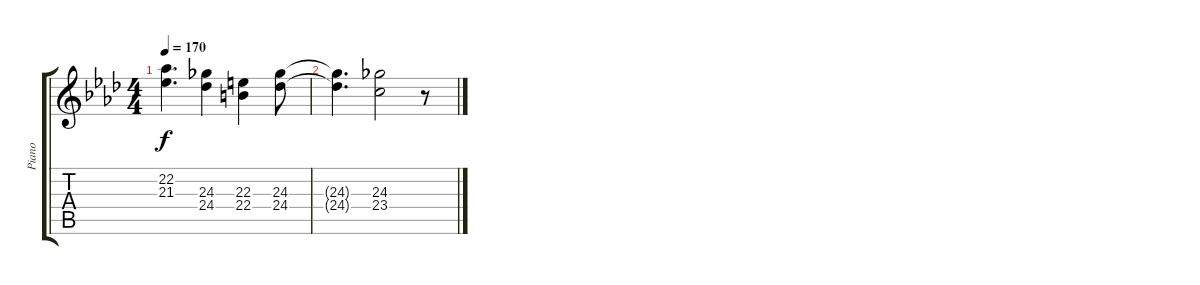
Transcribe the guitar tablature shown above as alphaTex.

\track ("Piano" "Piano") {instrument acousticgrandpiano}
\staff {score tabs}
\tuning (Eb4 Bb3 Gb3 Db3 Ab2 Eb2) {hide}
\ts (4 4)
\tempo 170
\clef g2
\ks ab
(22.2 21.3).4{d dy f} (24.3 24.4).4 (22.3 22.4).4 (24.3 24.4).8 |
(24.3{t} 24.4{t}).4{d} (24.3 23.4).2 r.8
